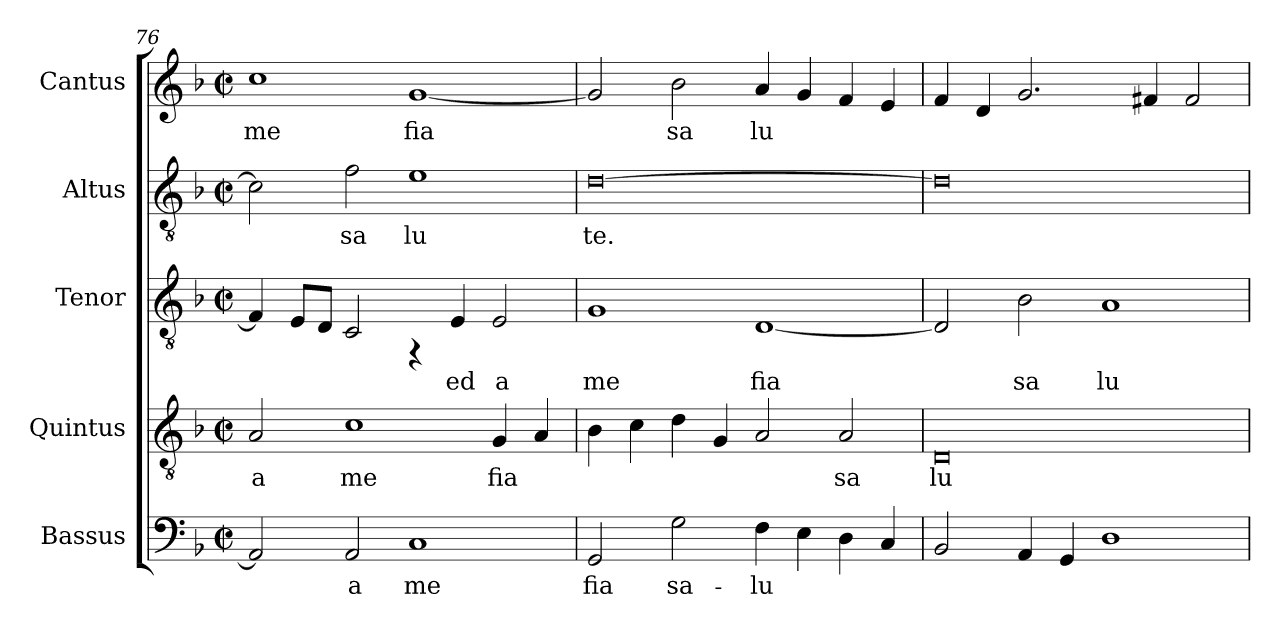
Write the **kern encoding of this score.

**kern	**text	**kern	**text	**kern	**text	**kern	**text	**kern	**text
*part5	*part5	*part4	*part4	*part3	*part3	*part2	*part2	*part1	*part1
*staff5	*staff5	*staff4	*staff4	*staff3	*staff3	*staff2	*staff2	*staff1	*staff1
*I"Bassus	*	*I"Quintus	*	*I"Tenor	*	*I"Altus	*	*I"Cantus	*
*clefF4	*	*clefGv2	*	*clefGv2	*	*clefGv2	*	*clefG2	*
*k[b-]	*	*k[b-]	*	*k[b-]	*	*k[b-]	*	*k[b-]	*
*F:	*	*F:	*	*F:	*	*F:	*	*F:	*
*M2/2	*	*M2/2	*	*M2/2	*	*M2/2	*	*M2/2	*
*met(c|)	*	*met(c|)	*	*met(c|)	*	*met(c|)	*	*met(c|)	*
=76	=76	=76	=76	=76	=76	=76	=76	=76	=76
!	!LO:LY:b	!	!LO:LY:b	!	!LO:LY:b	!	!LO:LY:b:cj	!	!LO:LY:b:cj
2AA/]	.	2A/	a	4F/]	.	2c\]	.	1cc	me
!	!	!	!	!	!LO:LY:b	!	!	!	!
.	.	.	.	8E/L	.	.	.	.	.
!	!	!	!	!	!LO:LY:b	!	!	!	!
.	.	.	.	8D/J	.	.	.	.	.
!	!LO:LY:b	!	!LO:LY:b	!	!LO:LY:b	!	!LO:LY:b:cj	!	!
2AA/	a	1c	me	2C/	.	2f\	sa	.	.
!	!LO:LY:b	!	!	!	!	!	!LO:LY:b:cj	!	!LO:LY:b:cj
1C	me	.	.	4rFF	.	1e	lu	[<1g	fia
!	!	!	!	!	!LO:LY:b	!	!	!	!
.	.	.	.	4E/	ed	.	.	.	.
!	!	!	!LO:LY:b	!	!LO:LY:b	!	!	!	!
.	.	4G/	fia	2E/	a	.	.	.	.
!	!	!	!LO:LY:b	!	!	!	!	!	!
.	.	4A/	.	.	.	.	.	.	.
=77	=77	=77	=77	=77	=77	=77	=77	=77	=77
!	!LO:LY:b	!	!LO:LY:b	!	!LO:LY:b	!	!LO:LY:b:cj	!	!LO:LY:b:cj
2GG/	fia	4B-\	.	1G	me	[>0d	te.	2g/]	.
!	!	!	!LO:LY:b	!	!	!	!	!	!
.	.	4c\	.	.	.	.	.	.	.
!	!LO:LY:b	!	!LO:LY:b	!	!	!	!	!	!LO:LY:b:cj
2G\	sa-	4d\	.	.	.	.	.	2b-\	sa
!	!	!	!LO:LY:b	!	!	!	!	!	!
.	.	4G/	.	.	.	.	.	.	.
!	!LO:LY:b	!	!LO:LY:b	!	!LO:LY:b	!	!	!	!LO:LY:b:cj
4F\	-lu-	2A/	.	[<1D	fia	.	.	4a/	lu
!	!LO:LY:b	!	!	!	!	!	!	!	!LO:LY:b:cj
4E\	--	.	.	.	.	.	.	4g/	.
!	!LO:LY:b	!	!LO:LY:b	!	!	!	!	!	!LO:LY:b:cj
4D\	--	2A/	sa	.	.	.	.	4f/	.
!	!LO:LY:b	!	!	!	!	!	!	!	!LO:LY:b:cj
4C/	--	.	.	.	.	.	.	4e/	.
=78	=78	=78	=78	=78	=78	=78	=78	=78	=78
!	!LO:LY:b	!	!LO:LY:b	!	!LO:LY:b	!	!LO:LY:b:cj	!	!LO:LY:b:cj
2BB-/	--	0D	lu	2D/]	.	0d]	.	4f/	.
!	!	!	!	!	!	!	!	!	!LO:LY:b:cj
.	.	.	.	.	.	.	.	4d/	.
!	!LO:LY:b	!	!	!	!LO:LY:b	!	!	!	!LO:LY:b:cj
4AA/	--	.	.	2B-\	sa	.	.	2.g/	.
!	!LO:LY:b	!	!	!	!	!	!	!	!
4GG/	--	.	.	.	.	.	.	.	.
!	!LO:LY:b	!	!	!	!LO:LY:b	!	!	!	!
1D	--	.	.	1A	lu	.	.	.	.
!	!	!	!	!	!	!	!	!	!LO:LY:b:cj
.	.	.	.	.	.	.	.	4f#/	.
!	!	!	!	!	!	!	!	!	!LO:LY:b:cj
.	.	.	.	.	.	.	.	2f#/	.
=	=	=	=	=	=	=	=	=	=
*-	*-	*-	*-	*-	*-	*-	*-	*-	*-
